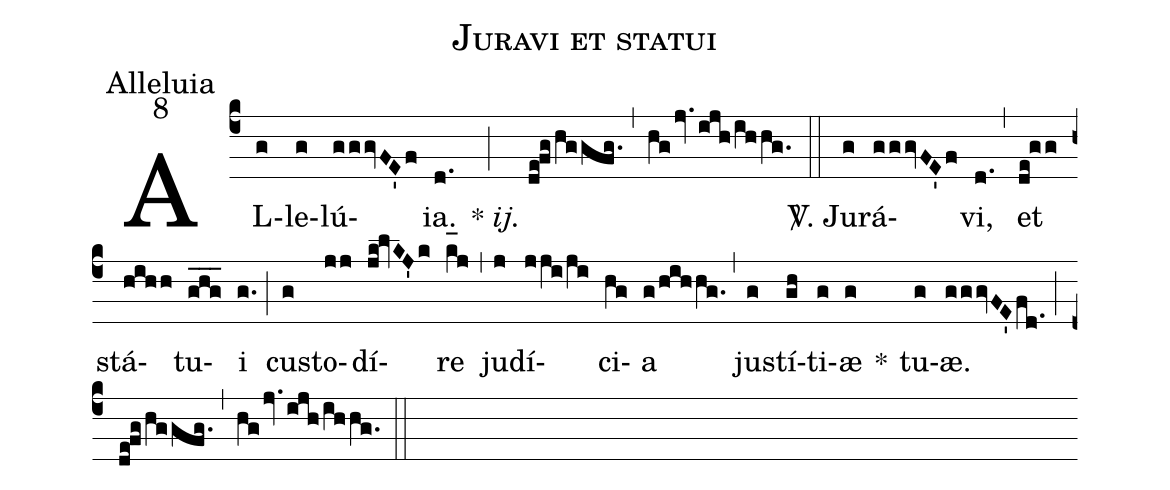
name: Juravi et statui;
office-part: Alleluia;
mode: 8;
%%
(c4) AL(g)le(g)lú(gggvFE'f)ia.(d.) {*}~<i>ij.</i>(;) (de!fg/hggfg.) (,) (hgjv.ijh/ihhg.) (::)
<sp>V/</sp>. Ju(g)rá(gggvFE'f)vi,(d.) (,) et(de!gg) stá(hihh)tu(ghg___)i(g.) (;) cus(g)to(jj)dí(jk!lvKJ'k)re(k_[hl:1]j) (,) ju(j)dí(jji/ji)ci(hg)a(g/hihhg.) (,) jus(g)tí(gh)ti(g)æ(g) *() tu(g)æ.(gggvFE'fd.) (;) (de!fg/hggfg.) (,) (hgjv.ijh/ihhg.) (::)
